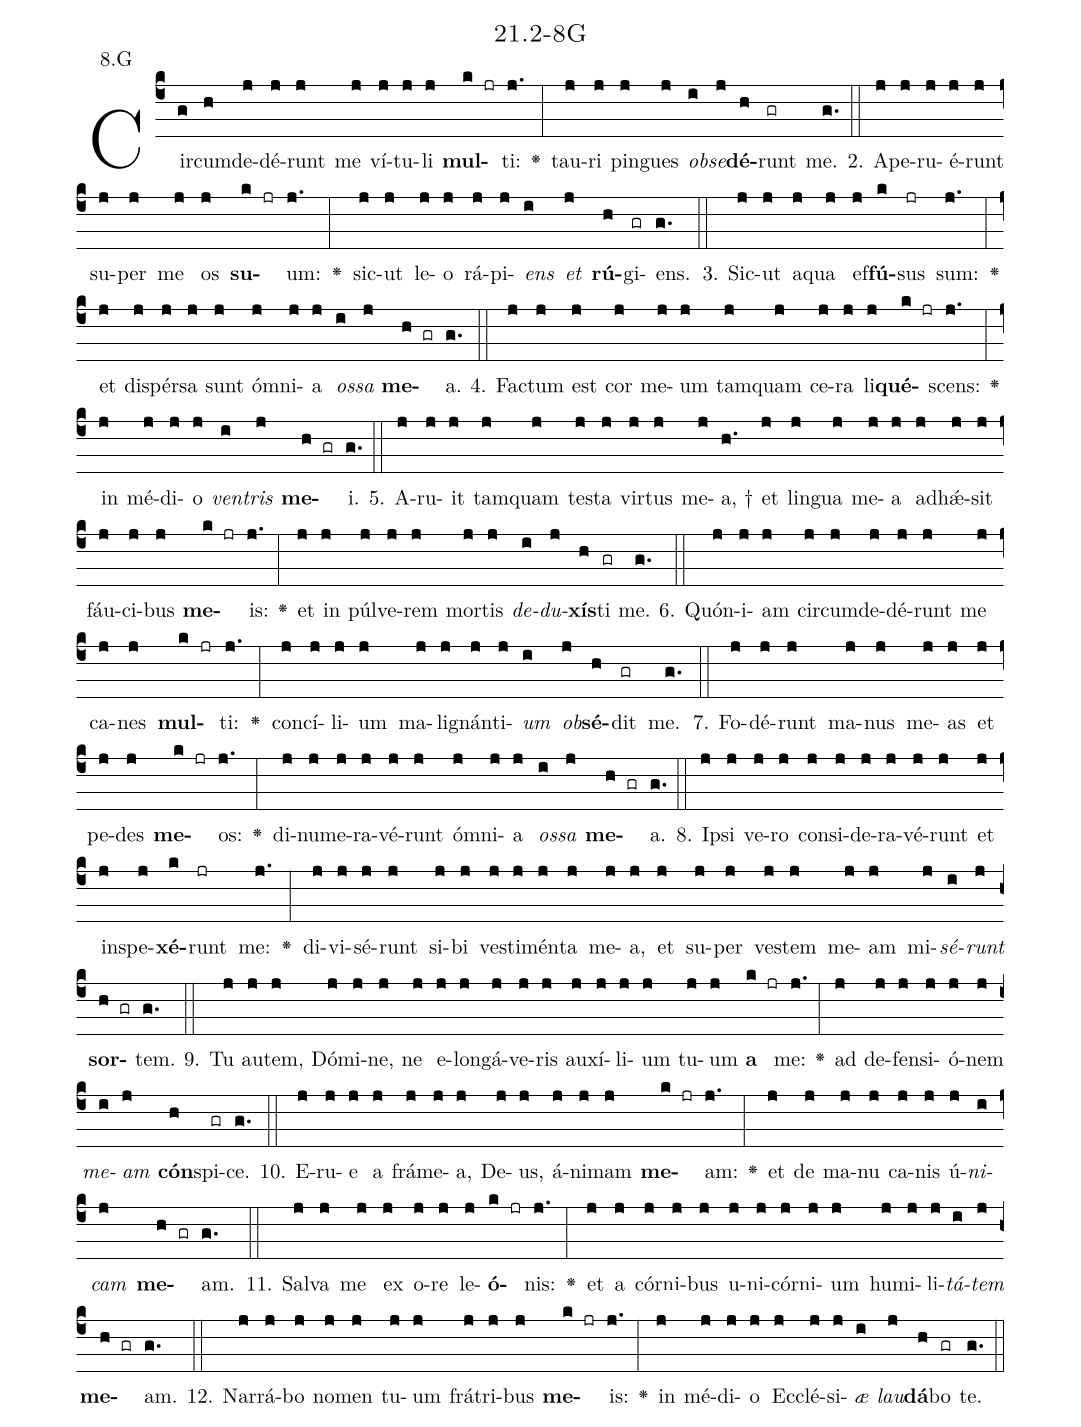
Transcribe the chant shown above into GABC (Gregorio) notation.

name: 21.2-8G;
annotation: 8.G;
%%
(c4)Cir(g)cum(h)de(j)dé(j)runt(j) me(j) ví(j)tu(j)li(j) <b>mul</b>(k jr)ti:(j.) <v>\greheightstar</v>(:) tau(j)ri(j) pin(j)gues(j) <i>ob</i>(i)<i>se</i>(j)<b>dé</b>(h)runt(gr) me.(g.) (::)
2. A(j)pe(j)ru(j)é(j)runt(j) su(j)per(j) me(j) os(j) <b>su</b>(k jr)um:(j.) <v>\greheightstar</v>(:) sic(j)ut(j) le(j)o(j) rá(j)pi(j)<i>ens</i>(i) <i>et</i>(j) <b>rú</b>(h)gi(gr)ens.(g.) (::)
3. Sic(j)ut(j) a(j)qua(j) ef(j)<b>fú</b>(k)sus(jr) sum:(j.) <v>\greheightstar</v>(:) et(j) di(j)spér(j)sa(j) sunt(j) óm(j)ni(j)a(j) <i>os</i>(i)<i>sa</i>(j) <b>me</b>(h gr)a.(g.) (::)
4. Fac(j)tum(j) est(j) cor(j) me(j)um(j) tam(j)quam(j) ce(j)ra(j) li(j)<b>qué</b>(k jr)scens:(j.) <v>\greheightstar</v>(:) in(j) mé(j)di(j)o(j) <i>ven</i>(i)<i>tris</i>(j) <b>me</b>(h gr)i.(g.) (::)
5. A(j)ru(j)it(j) tam(j)quam(j) tes(j)ta(j) vir(j)tus(j) me(j)a, †(h.) et(j) lin(j)gua(j) me(j)a(j) ad(j)hǽ(j)sit(j) fáu(j)ci(j)bus(j) <b>me</b>(k jr)is:(j.) <v>\greheightstar</v>(:) et(j) in(j) púl(j)ve(j)rem(j) mor(j)tis(j) <i>de</i>(i)<i>du</i>(j)<b>xís</b>(h)ti(gr) me.(g.) (::)
6. Quón(j)i(j)am(j) cir(j)cum(j)de(j)dé(j)runt(j) me(j) ca(j)nes(j) <b>mul</b>(k jr)ti:(j.) <v>\greheightstar</v>(:) con(j)cí(j)li(j)um(j) ma(j)li(j)gnán(j)ti(j)<i>um</i>(i) <i>ob</i>(j)<b>sé</b>(h)dit(gr) me.(g.) (::)
7. Fo(j)dé(j)runt(j) ma(j)nus(j) me(j)as(j) et(j) pe(j)des(j) <b>me</b>(k jr)os:(j.) <v>\greheightstar</v>(:) di(j)nu(j)me(j)ra(j)vé(j)runt(j) óm(j)ni(j)a(j) <i>os</i>(i)<i>sa</i>(j) <b>me</b>(h gr)a.(g.) (::)
8. Ip(j)si(j) ve(j)ro(j) con(j)si(j)de(j)ra(j)vé(j)runt(j) et(j) in(j)spe(j)<b>xé</b>(k)runt(jr) me:(j.) <v>\greheightstar</v>(:) di(j)vi(j)sé(j)runt(j) si(j)bi(j) ves(j)ti(j)mén(j)ta(j) me(j)a,(j) et(j) su(j)per(j) ves(j)tem(j) me(j)am(j) mi(j)<i>sé</i>(i)<i>runt</i>(j) <b>sor</b>(h gr)tem.(g.) (::)
9. Tu(j) au(j)tem,(j) Dó(j)mi(j)ne,(j) ne(j) e(j)lon(j)gá(j)ve(j)ris(j) au(j)xí(j)li(j)um(j) tu(j)um(j) <b>a</b>(k jr) me:(j.) <v>\greheightstar</v>(:) ad(j) de(j)fen(j)si(j)ó(j)nem(j) <i>me</i>(i)<i>am</i>(j) <b>cón</b>(h)spi(gr)ce.(g.) (::)
10. E(j)ru(j)e(j) a(j) frá(j)me(j)a,(j) De(j)us,(j) á(j)ni(j)mam(j) <b>me</b>(k jr)am:(j.) <v>\greheightstar</v>(:) et(j) de(j) ma(j)nu(j) ca(j)nis(j) ú(j)<i>ni</i>(i)<i>cam</i>(j) <b>me</b>(h gr)am.(g.) (::)
11. Sal(j)va(j) me(j) ex(j) o(j)re(j) le(j)<b>ó</b>(k jr)nis:(j.) <v>\greheightstar</v>(:) et(j) a(j) cór(j)ni(j)bus(j) u(j)ni(j)cór(j)ni(j)um(j) hu(j)mi(j)li(j)<i>tá</i>(i)<i>tem</i>(j) <b>me</b>(h gr)am.(g.) (::)
12. Nar(j)rá(j)bo(j) no(j)men(j) tu(j)um(j) frá(j)tri(j)bus(j) <b>me</b>(k jr)is:(j.) <v>\greheightstar</v>(:) in(j) mé(j)di(j)o(j) Ec(j)clé(j)si(j)<i>æ</i>(i) <i>lau</i>(j)<b>dá</b>(h)bo(gr) te.(g.) (::)
